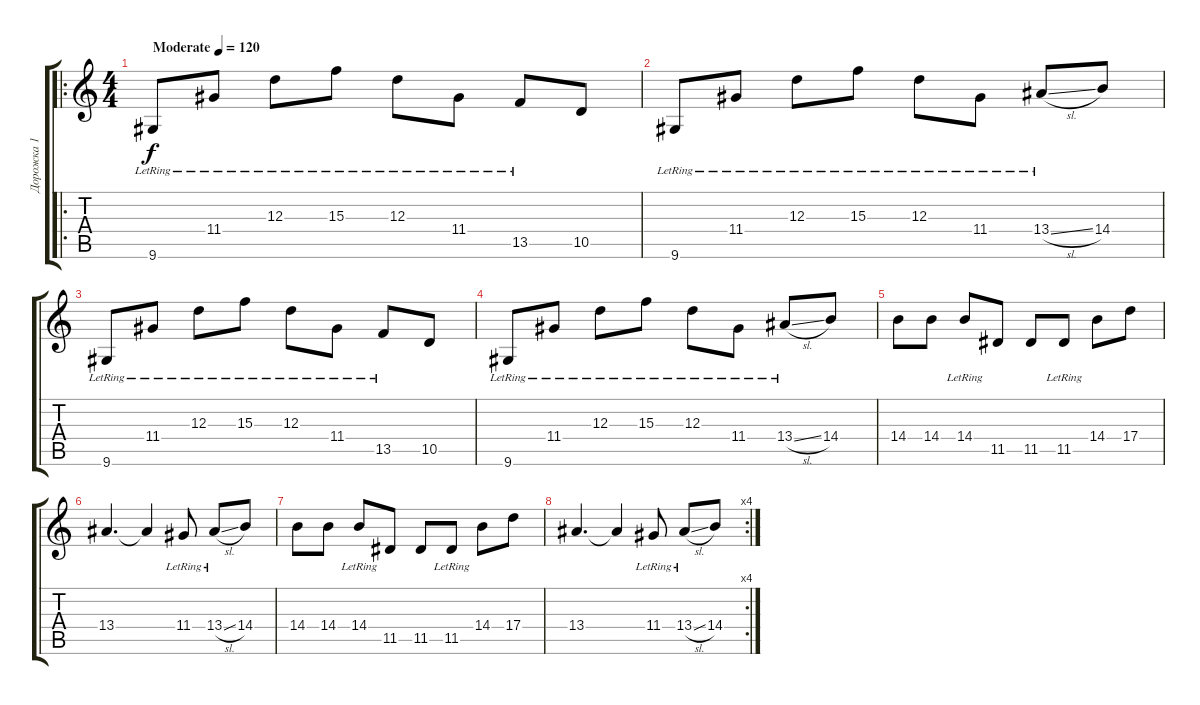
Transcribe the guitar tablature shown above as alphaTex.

\track ("Дорожка 1" "Дорожка 1") {instrument acousticguitarsteel}
\staff {score tabs}
\tuning (B3 Gb3 D3 A2 E2 B1) {hide}
\ro
\ts (4 4)
\tempo (120 "Moderate")
\clef g2
\ks c
9.6{lr}.8{dy f instrument acousticguitarsteel} 11.4{lr}.8 12.3{lr}.8 15.3{lr}.8 12.3{lr}.8 11.4{lr}.8 13.5{lr}.8 10.5.8 |
9.6{lr}.8 11.4{lr}.8 12.3{lr}.8 15.3{lr}.8 12.3{lr}.8 11.4{lr}.8 13.4{sl lr}.8 14.4.8 |
9.6{lr}.8 11.4{lr}.8 12.3{lr}.8 15.3{lr}.8 12.3{lr}.8 11.4{lr}.8 13.5{lr}.8 10.5.8 |
9.6{lr}.8 11.4{lr}.8 12.3{lr}.8 15.3{lr}.8 12.3{lr}.8 11.4{lr}.8 13.4{sl lr}.8 14.4.8 |
14.4.8 14.4.8 14.4{lr}.8 11.5.8 11.5.8 11.5{lr}.8 14.4.8 17.4.8 |
13.4.4{d} 13.4{t}.4 11.4{lr}.8 13.4{sl lr}.8 14.4.8 |
14.4.8 14.4.8 14.4{lr}.8 11.5.8 11.5.8 11.5{lr}.8 14.4.8 17.4.8 |
\rc 4
13.4.4{d} 13.4{t}.4 11.4{lr}.8 13.4{sl lr}.8 14.4.8
